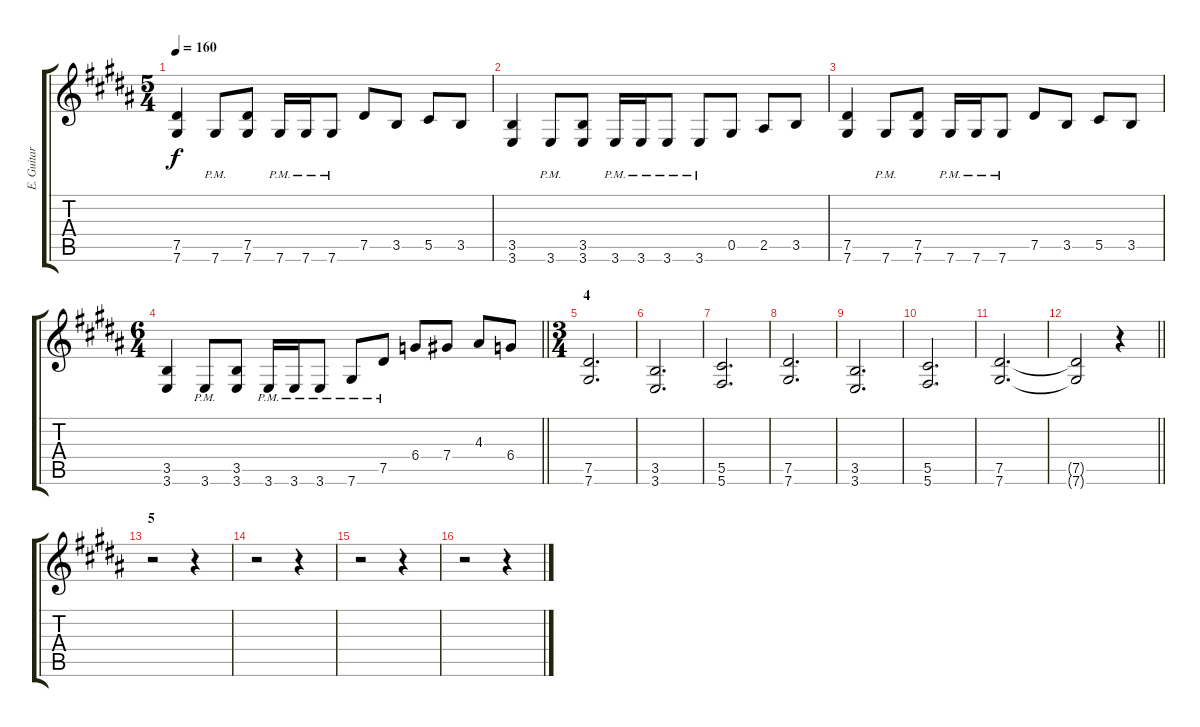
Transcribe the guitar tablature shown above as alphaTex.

\track ("E. Guitar I" "E. Guitar ") {instrument overdrivenguitar}
\staff {score tabs}
\tuning (Eb4 Bb3 Gb3 Db3 Ab2 Db2) {hide}
\ts (5 4)
\tempo 160
\clef g2
\ks b
(7.5 7.6).4{dy f} 7.6{pm}.8 (7.5 7.6).8 7.6{pm}.16 7.6{pm}.16 7.6{pm}.8 7.5.8 3.5.8 5.5.8 3.5.8 |
(3.5 3.6).4 3.6{pm}.8 (3.5 3.6).8 3.6{pm}.16 3.6{pm}.16 3.6{pm}.8 3.6{pm}.8 0.5.8 2.5.8 3.5.8 |
(7.5 7.6).4 7.6{pm}.8 (7.5 7.6).8 7.6{pm}.16 7.6{pm}.16 7.6{pm}.8 7.5.8 3.5.8 5.5.8 3.5.8 |
\ts (6 4)
\barLineRight lightlight
(3.5 3.6).4 3.6{pm}.8 (3.5 3.6).8 3.6{pm}.16 3.6{pm}.16 3.6{pm}.8 7.6{pm}.8 7.5{pm}.8 6.4.8 7.4.8 4.3.8 6.4.8 |
\ts (3 4)
\section ("" "4")
(7.5 7.6).2{d} |
(3.5 3.6).2{d} |
(5.5 5.6).2{d} |
(7.5 7.6).2{d} |
(3.5 3.6).2{d} |
(5.5 5.6).2{d} |
(7.5 7.6).2{d} |
\barLineRight lightlight
(7.5{t} 7.6{t}).2 r.4 |
\section ("" "5")
r.2 r.4 |
r.2 r.4 |
r.2 r.4 |
r.2 r.4
